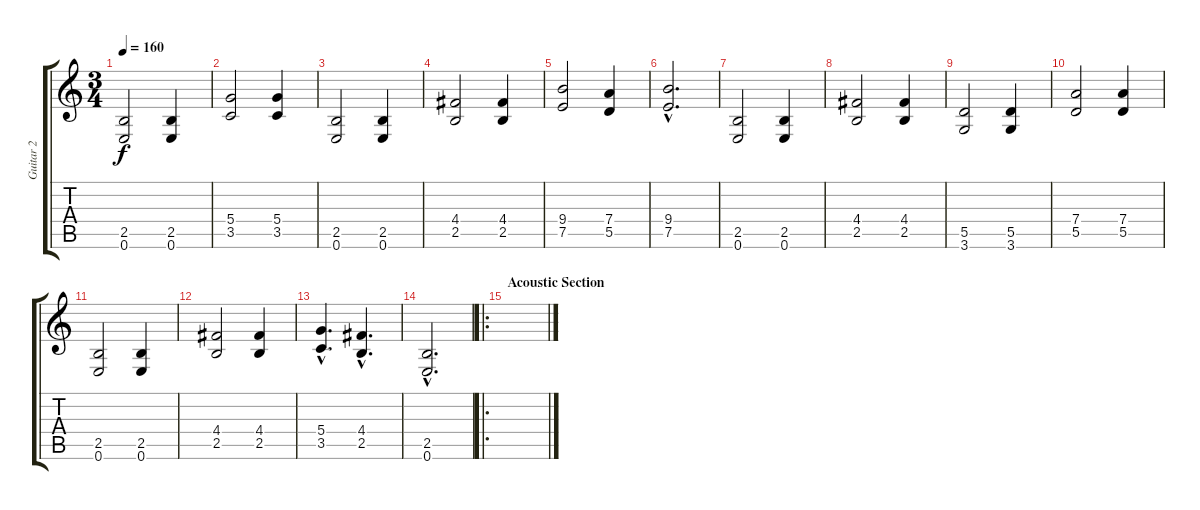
\track ("Guitar 2" "Guitar 2") {instrument overdrivenguitar}
\staff {score tabs}
\tuning (E4 B3 G3 D3 A2 E2) {hide}
\ts (3 4)
\tempo 160
\clef g2
\ks c
(2.5 0.6).2{dy f} (2.5 0.6).4 |
(5.4 3.5).2 (5.4 3.5).4 |
(2.5 0.6).2 (2.5 0.6).4 |
(4.4 2.5).2 (4.4 2.5).4 |
(9.4 7.5).2 (7.4 5.5).4 |
(9.4{hac} 7.5{hac}).2{d} |
(2.5 0.6).2 (2.5 0.6).4 |
(4.4 2.5).2 (4.4 2.5).4 |
(5.5 3.6).2 (5.5 3.6).4 |
(7.4 5.5).2 (7.4 5.5).4 |
(2.5 0.6).2 (2.5 0.6).4 |
(4.4 2.5).2 (4.4 2.5).4 |
(5.4{hac} 3.5{hac}).4{d} (4.4{hac} 2.5{hac}).4{d} |
(2.5{hac} 0.6{hac}).2{d} |
\ro
\section ("" "Acoustic Section")
